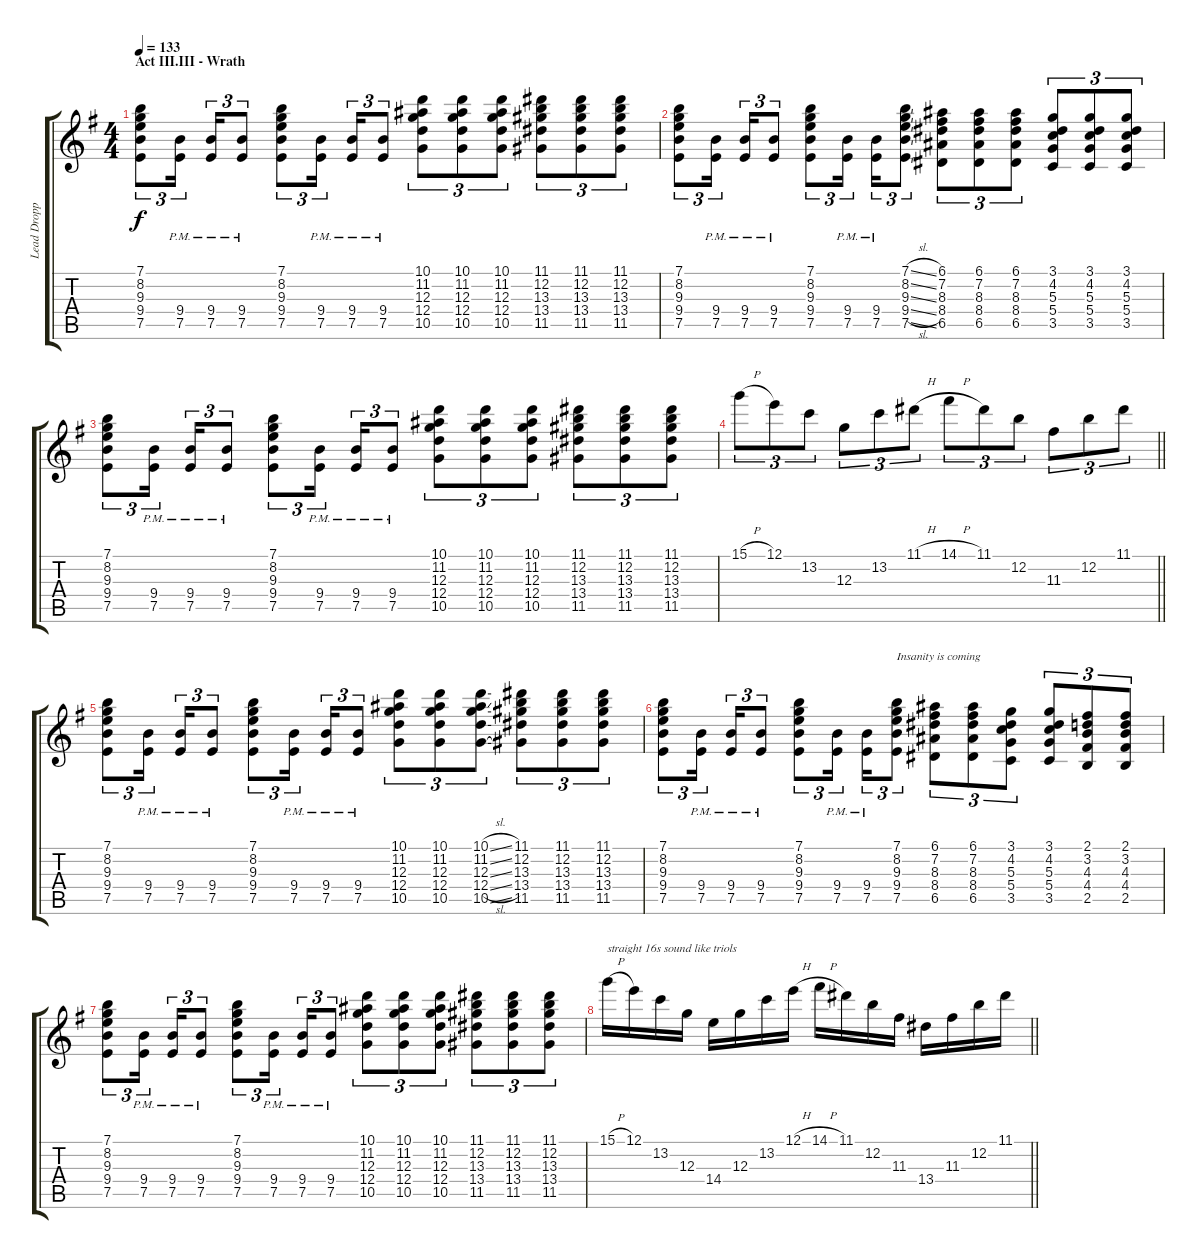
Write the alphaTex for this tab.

\track ("Lead Dropped D " "Lead Dropp") {instrument distortionguitar}
\staff {score tabs}
\tuning (E4 B3 G3 D3 A2 D2) {hide}
\ts (4 4)
\section ("" "Act III.III - Wrath")
\tempo 133
\clef g2
\ks eminor
(7.1 8.2 9.3 9.4 7.5).8{tu (3 2) dy f} (9.4{pm} 7.5{pm}).16{tu (3 2) beam splitsecondary} (9.4{pm} 7.5{pm}).16{tu (3 2)} (9.4{pm} 7.5{pm}).8{tu (3 2)} (7.1 8.2 9.3 9.4 7.5).8{tu (3 2)} (9.4{pm} 7.5{pm}).16{tu (3 2) beam splitsecondary} (9.4{pm} 7.5{pm}).16{tu (3 2)} (9.4{pm} 7.5{pm}).8{tu (3 2)} (10.1 11.2 12.3 12.4 10.5).8{tu (3 2)} (10.1 11.2 12.3 12.4 10.5).8{tu (3 2)} (10.1 11.2 12.3 12.4 10.5).8{tu (3 2)} (11.1 12.2 13.3 13.4 11.5).8{tu (3 2)} (11.1 12.2 13.3 13.4 11.5).8{tu (3 2)} (11.1 12.2 13.3 13.4 11.5).8{tu (3 2)} |
(7.1 8.2 9.3 9.4 7.5).8{tu (3 2)} (9.4{pm} 7.5{pm}).16{tu (3 2) beam splitsecondary} (9.4{pm} 7.5{pm}).16{tu (3 2)} (9.4{pm} 7.5{pm}).8{tu (3 2)} (7.1 8.2 9.3 9.4 7.5).8{tu (3 2)} (9.4{pm} 7.5{pm}).16{tu (3 2) beam splitsecondary} (9.4{pm} 7.5{pm}).16{tu (3 2)} (7.1{sl} 8.2{sl} 9.3{sl} 9.4{sl} 7.5{sl}).8{tu (3 2)} (6.1 7.2 8.3 8.4 6.5).8{tu (3 2)} (6.1 7.2 8.3 8.4 6.5).8{tu (3 2)} (6.1 7.2 8.3 8.4 6.5).8{tu (3 2)} (3.1 4.2 5.3 5.4 3.5).8{tu (3 2)} (3.1 4.2 5.3 5.4 3.5).8{tu (3 2)} (3.1 4.2 5.3 5.4 3.5).8{tu (3 2)} |
(7.1 8.2 9.3 9.4 7.5).8{tu (3 2)} (9.4{pm} 7.5{pm}).16{tu (3 2) beam splitsecondary} (9.4{pm} 7.5{pm}).16{tu (3 2)} (9.4{pm} 7.5{pm}).8{tu (3 2)} (7.1 8.2 9.3 9.4 7.5).8{tu (3 2)} (9.4{pm} 7.5{pm}).16{tu (3 2) beam splitsecondary} (9.4{pm} 7.5{pm}).16{tu (3 2)} (9.4{pm} 7.5{pm}).8{tu (3 2)} (10.1 11.2 12.3 12.4 10.5).8{tu (3 2)} (10.1 11.2 12.3 12.4 10.5).8{tu (3 2)} (10.1 11.2 12.3 12.4 10.5).8{tu (3 2)} (11.1 12.2 13.3 13.4 11.5).8{tu (3 2)} (11.1 12.2 13.3 13.4 11.5).8{tu (3 2)} (11.1 12.2 13.3 13.4 11.5).8{tu (3 2)} |
\barLineRight lightlight
15.1{h}.8{tu (3 2)} 12.1.8{tu (3 2)} 13.2.8{tu (3 2)} 12.3.8{tu (3 2)} 13.2.8{tu (3 2)} 11.1{h}.8{tu (3 2)} 14.1{h}.8{tu (3 2)} 11.1.8{tu (3 2)} 12.2.8{tu (3 2)} 11.3.8{tu (3 2)} 12.2.8{tu (3 2)} 11.1.8{tu (3 2)} |
(7.1 8.2 9.3 9.4 7.5).8{tu (3 2)} (9.4{pm} 7.5{pm}).16{tu (3 2) beam splitsecondary} (9.4{pm} 7.5{pm}).16{tu (3 2)} (9.4{pm} 7.5{pm}).8{tu (3 2)} (7.1 8.2 9.3 9.4 7.5).8{tu (3 2)} (9.4{pm} 7.5{pm}).16{tu (3 2) beam splitsecondary} (9.4{pm} 7.5{pm}).16{tu (3 2)} (9.4{pm} 7.5{pm}).8{tu (3 2)} (10.1 11.2 12.3 12.4 10.5).8{tu (3 2)} (10.1 11.2 12.3 12.4 10.5).8{tu (3 2)} (10.1{sl} 11.2{sl} 12.3{sl} 12.4{sl} 10.5{sl}).8{tu (3 2)} (11.1 12.2 13.3 13.4 11.5).8{tu (3 2)} (11.1 12.2 13.3 13.4 11.5).8{tu (3 2)} (11.1 12.2 13.3 13.4 11.5).8{tu (3 2)} |
(7.1 8.2 9.3 9.4 7.5).8{tu (3 2)} (9.4{pm} 7.5{pm}).16{tu (3 2) beam splitsecondary} (9.4{pm} 7.5{pm}).16{tu (3 2)} (9.4{pm} 7.5{pm}).8{tu (3 2)} (7.1 8.2 9.3 9.4 7.5).8{tu (3 2)} (9.4{pm} 7.5{pm}).16{tu (3 2) beam splitsecondary} (9.4{pm} 7.5{pm}).16{tu (3 2)} (7.1 8.2 9.3 9.4 7.5).8{tu (3 2) txt "Insanity is coming"} (6.1 7.2 8.3 8.4 6.5).8{tu (3 2)} (6.1 7.2 8.3 8.4 6.5).8{tu (3 2)} (3.1 4.2 5.3 5.4 3.5).8{tu (3 2)} (3.1 4.2 5.3 5.4 3.5).8{tu (3 2)} (2.1 3.2 4.3 4.4 2.5).8{tu (3 2)} (2.1 3.2 4.3 4.4 2.5).8{tu (3 2)} |
(7.1 8.2 9.3 9.4 7.5).8{tu (3 2)} (9.4{pm} 7.5{pm}).16{tu (3 2) beam splitsecondary} (9.4{pm} 7.5{pm}).16{tu (3 2)} (9.4{pm} 7.5{pm}).8{tu (3 2)} (7.1 8.2 9.3 9.4 7.5).8{tu (3 2)} (9.4{pm} 7.5{pm}).16{tu (3 2) beam splitsecondary} (9.4{pm} 7.5{pm}).16{tu (3 2)} (9.4{pm} 7.5{pm}).8{tu (3 2)} (10.1 11.2 12.3 12.4 10.5).8{tu (3 2)} (10.1 11.2 12.3 12.4 10.5).8{tu (3 2)} (10.1 11.2 12.3 12.4 10.5).8{tu (3 2)} (11.1 12.2 13.3 13.4 11.5).8{tu (3 2)} (11.1 12.2 13.3 13.4 11.5).8{tu (3 2)} (11.1 12.2 13.3 13.4 11.5).8{tu (3 2)} |
\barLineRight lightlight
15.1{h}.16{txt "straight 16s sound like triols"} 12.1.16 13.2.16 12.3.16 14.4.16 12.3.16 13.2.16 12.1{h}.16 14.1{h}.16 11.1.16 12.2.16 11.3.16 13.4.16 11.3.16 12.2.16 11.1.16
